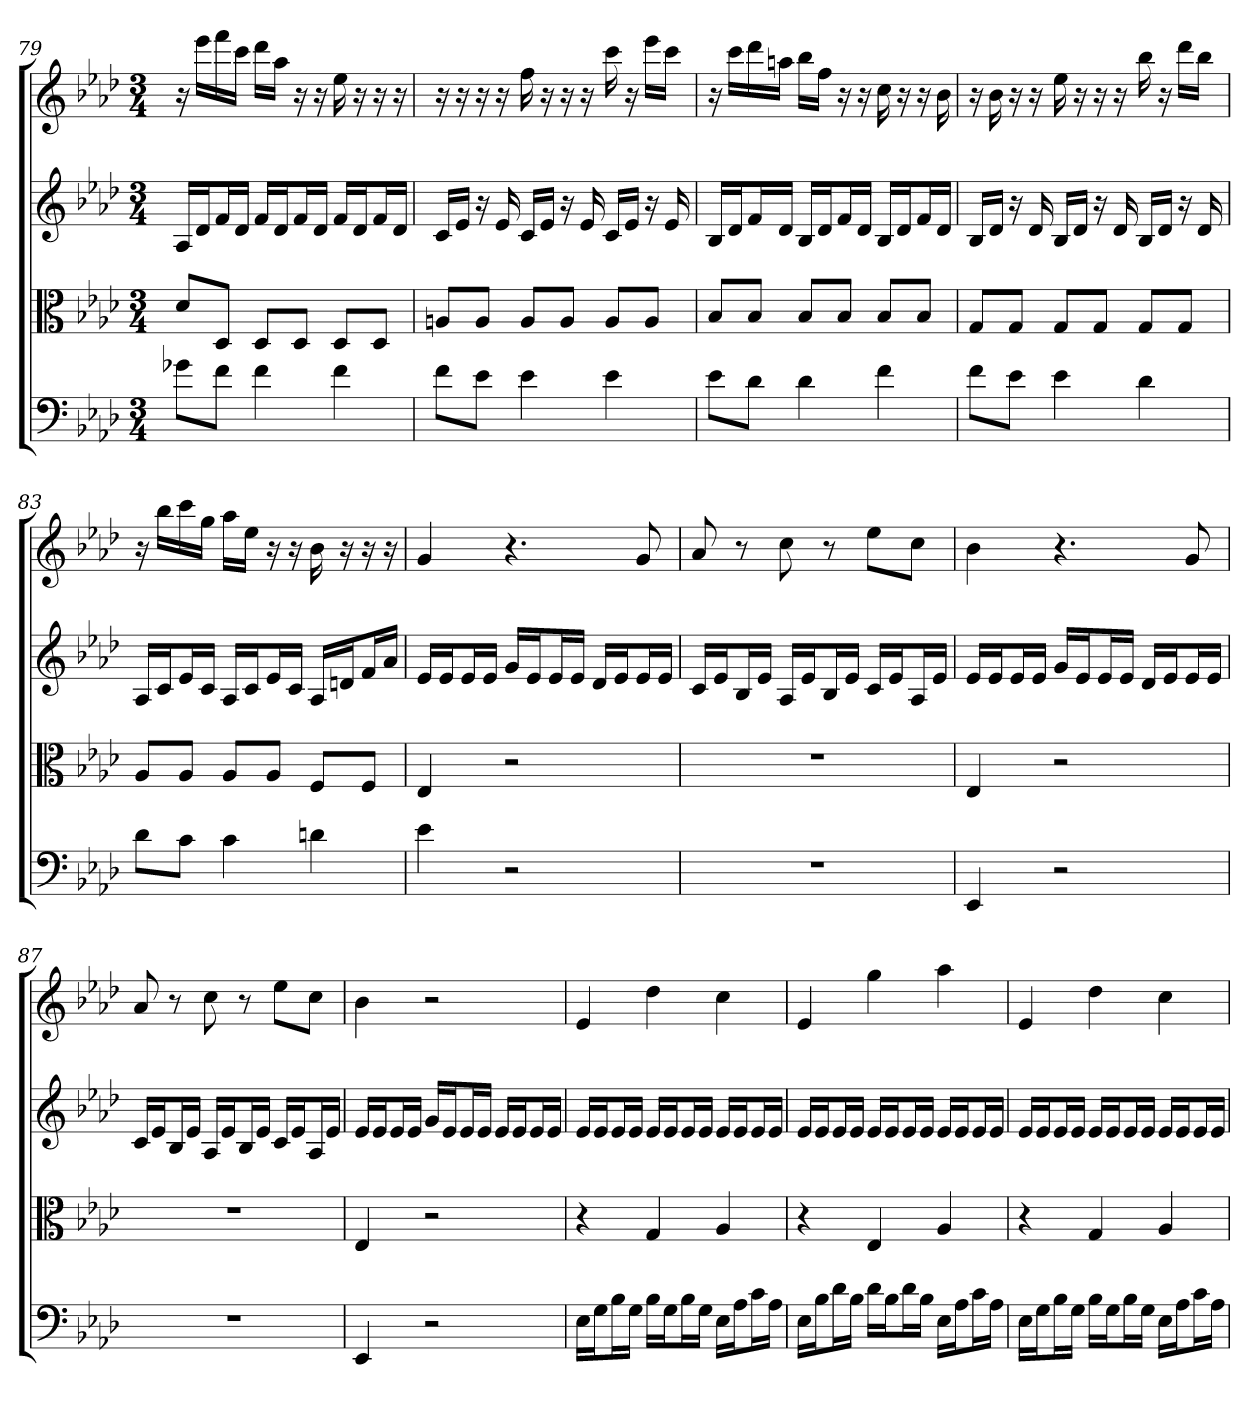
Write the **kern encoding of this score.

**kern	**kern	**kern	**kern
*part4	*part3	*part2	*part1
*staff4	*staff3	*staff2	*staff1
*clefF4	*clefC3	*clefG2	*clefG2
*k[b-e-a-d-]	*k[b-e-a-d-]	*k[b-e-a-d-]	*k[b-e-a-d-]
*A-:	*A-:	*A-:	*A-:
*M3/4	*M3/4	*M3/4	*M3/4
=79	=79	=79	=79
8g-X\L	8d-/L	16A-/LL	16r
.	.	16d-/J	16eee-\LL
8f\J	8D-/J	16f/L	16fff\
.	.	16d-/JJ	16ccc\JJ
4f	8D-/L	16f/LL	16ddd-\LL
.	.	16d-/J	16aa-\JJ
.	8D-/J	16f/L	16r
.	.	16d-/JJ	16r
4f	8D-/L	16f/LL	16ee-
.	.	16d-/J	16r
.	8D-/J	16f/L	16r
.	.	16d-/JJ	16r
=80	=80	=80	=80
8f\L	8An/L	16c/LL	16r
.	.	16e-/JJ	16r
8e-\J	8A/J	16r	16r
.	.	16e-	16r
4e-	8A/L	16c/LL	16ff
.	.	16e-/JJ	16r
.	8A/J	16r	16r
.	.	16e-	16r
4e-	8A/L	16c/LL	16ccc
.	.	16e-/JJ	16r
.	8A/J	16r	16eee-\LL
.	.	16e-	16ccc\JJ
=81	=81	=81	=81
8e-\L	8B-/L	16B-/LL	16r
.	.	16d-/J	16ccc\LL
8d-\J	8B-/J	16f/L	16ddd-\
.	.	16d-/JJ	16aan\JJ
4d-	8B-/L	16B-/LL	16bb-\LL
.	.	16d-/J	16ff\JJ
.	8B-/J	16f/L	16r
.	.	16d-/JJ	16r
4f	8B-/L	16B-/LL	16cc
.	.	16d-/J	16r
.	8B-/J	16f/L	16r
.	.	16d-/JJ	16b-
=82	=82	=82	=82
8f\L	8G/L	16B-/LL	16r
.	.	16d-/JJ	16b-
8e-\J	8G/J	16r	16r
.	.	16d-	16r
4e-	8G/L	16B-/LL	16ee-
.	.	16d-/JJ	16r
.	8G/J	16r	16r
.	.	16d-	16r
4d-	8G/L	16B-/LL	16bb-
.	.	16d-/JJ	16r
.	8G/J	16r	16ddd-\LL
.	.	16d-	16bb-\JJ
=83	=83	=83	=83
8d-\L	8A-/L	16A-/LL	16r
.	.	16c/J	16bb-\LL
8c\J	8A-/J	16e-/L	16ccc\
.	.	16c/JJ	16gg\JJ
4c	8A-/L	16A-/LL	16aa-\LL
.	.	16c/J	16ee-\JJ
.	8A-/J	16e-/L	16r
.	.	16c/JJ	16r
4dn	8F/L	16A-/LL	16b-
.	.	16dn/J	16r
.	8F/J	16f/L	16r
.	.	16a-/JJ	16r
=84	=84	=84	=84
4e-	4E-	16e-/LL	4g
.	.	16e-/J	.
.	.	16e-/L	.
.	.	16e-/JJ	.
2r	2r	16g/LL	4.r
.	.	16e-/J	.
.	.	16e-/L	.
.	.	16e-/JJ	.
.	.	16d-/LL	.
.	.	16e-/J	.
.	.	16e-/L	8g
.	.	16e-/JJ	.
=85	=85	=85	=85
2.r	2.r	16c/LL	8a-
.	.	16e-/J	.
.	.	16B-/L	8r
.	.	16e-/JJ	.
.	.	16A-/LL	8cc
.	.	16e-/J	.
.	.	16B-/L	8r
.	.	16e-/JJ	.
.	.	16c/LL	8ee-\L
.	.	16e-/J	.
.	.	16A-/L	8cc\J
.	.	16e-/JJ	.
=86	=86	=86	=86
4EE-	4E-	16e-/LL	4b-
.	.	16e-/J	.
.	.	16e-/L	.
.	.	16e-/JJ	.
2r	2r	16g/LL	4.r
.	.	16e-/J	.
.	.	16e-/L	.
.	.	16e-/JJ	.
.	.	16d-/LL	.
.	.	16e-/J	.
.	.	16e-/L	8g
.	.	16e-/JJ	.
=87	=87	=87	=87
2.r	2.r	16c/LL	8a-
.	.	16e-/J	.
.	.	16B-/L	8r
.	.	16e-/JJ	.
.	.	16A-/LL	8cc
.	.	16e-/J	.
.	.	16B-/L	8r
.	.	16e-/JJ	.
.	.	16c/LL	8ee-\L
.	.	16e-/J	.
.	.	16A-/L	8cc\J
.	.	16e-/JJ	.
=88	=88	=88	=88
4EE-	4E-	16e-/LL	4b-
.	.	16e-/J	.
.	.	16e-/L	.
.	.	16e-/JJ	.
2r	2r	16g/LL	2r
.	.	16e-/J	.
.	.	16e-/L	.
.	.	16e-/JJ	.
.	.	16e-/LL	.
.	.	16e-/J	.
.	.	16e-/L	.
.	.	16e-/JJ	.
=89	=89	=89	=89
16E-\LL	4r	16e-/LL	4e-
16G\J	.	16e-/J	.
16B-\L	.	16e-/L	.
16G\JJ	.	16e-/JJ	.
16B-\LL	4G	16e-/LL	4dd-
16G\J	.	16e-/J	.
16B-\L	.	16e-/L	.
16G\JJ	.	16e-/JJ	.
16E-\LL	4A-	16e-/LL	4cc
16A-\J	.	16e-/J	.
16c\L	.	16e-/L	.
16A-\JJ	.	16e-/JJ	.
=90	=90	=90	=90
16E-\LL	4r	16e-/LL	4e-
16B-\J	.	16e-/J	.
16d-\L	.	16e-/L	.
16B-\JJ	.	16e-/JJ	.
16d-\LL	4E-	16e-/LL	4gg
16B-\J	.	16e-/J	.
16d-\L	.	16e-/L	.
16B-\JJ	.	16e-/JJ	.
16E-\LL	4A-	16e-/LL	4aa-
16A-\J	.	16e-/J	.
16c\L	.	16e-/L	.
16A-\JJ	.	16e-/JJ	.
=91	=91	=91	=91
16E-\LL	4r	16e-/LL	4e-
16G\J	.	16e-/J	.
16B-\L	.	16e-/L	.
16G\JJ	.	16e-/JJ	.
16B-\LL	4G	16e-/LL	4dd-
16G\J	.	16e-/J	.
16B-\L	.	16e-/L	.
16G\JJ	.	16e-/JJ	.
16E-\LL	4A-	16e-/LL	4cc
16A-\J	.	16e-/J	.
16c\L	.	16e-/L	.
16A-\JJ	.	16e-/JJ	.
=	=	=	=
*-	*-	*-	*-
